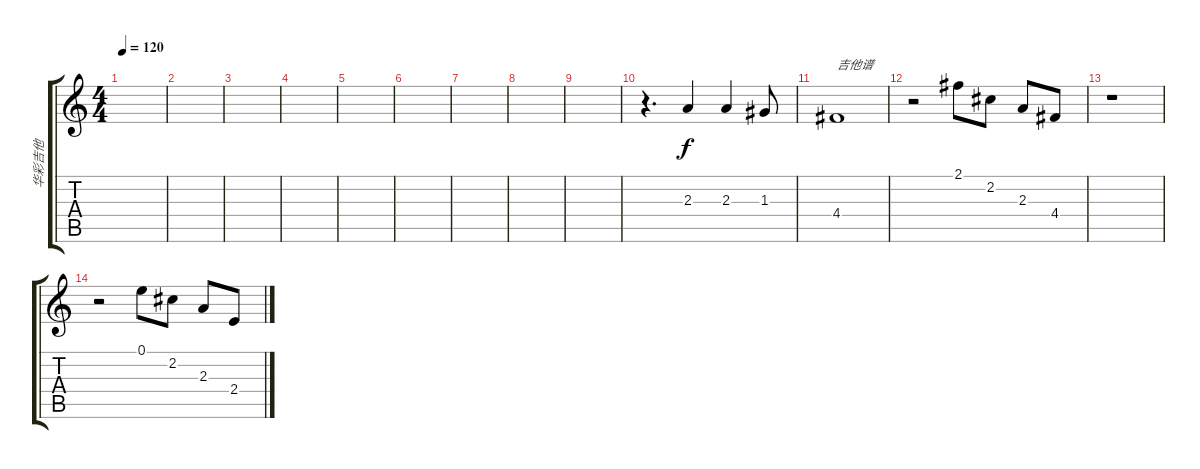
\track ("华彩吉他" "华彩吉他") {instrument acousticguitarnylon}
\staff {score tabs}
\tuning (E4 B3 G3 D3 A2 E2) {hide}
\ts (4 4)
\tempo 120
\clef g2
\ks c
|
|
|
|
|
|
|
|
|
r.4{d} 2.3.4 2.3.4 1.3.8 |
4.4.1{txt "吉他谱"} |
r.2 2.1.8 2.2.8 2.3.8 4.4.8 |
r.1 |
r.2 0.1.8 2.2.8 2.3.8 2.4.8
